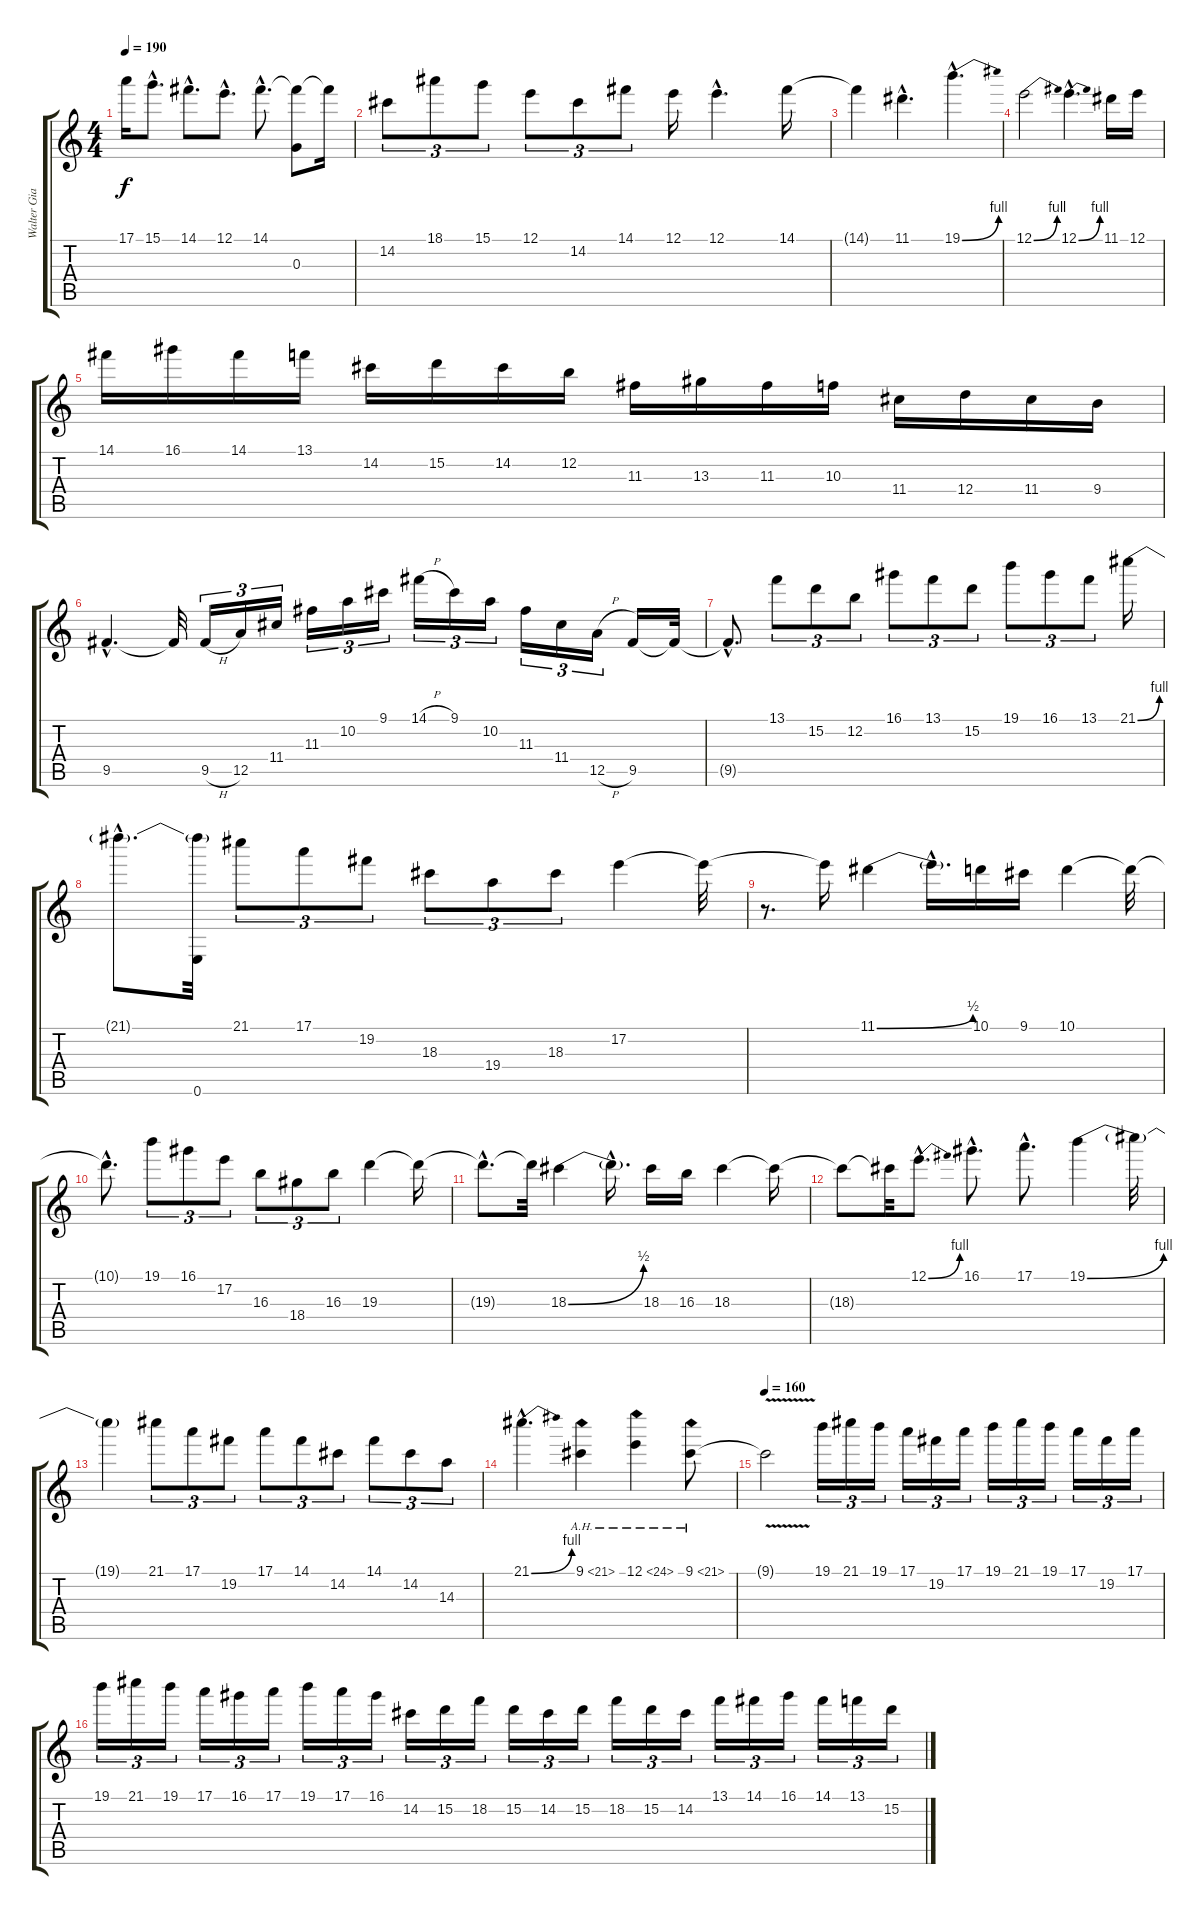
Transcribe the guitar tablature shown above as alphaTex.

\track ("Walter Giardino" "Walter Gia") {instrument overdrivenguitar}
\staff {score tabs}
\tuning (E4 B3 G3 D3 A2 E2) {hide}
\ts (4 4)
\tempo 190
\clef g2
\ks c
17.1{t}.16{dy f} 15.1{hac}.8{d} 14.1{hac}.8{d} 12.1{hac}.8{d} 14.1{hac}.8{d} (14.1{t} 0.3).8 14.1{t}.16 |
14.2.8{tu (3 2)} 18.1.8{tu (3 2)} 15.1.8{tu (3 2)} 12.1.8{tu (3 2)} 14.2.8{tu (3 2)} 14.1.8{tu (3 2)} 12.1.16 12.1{hac}.4{d} 14.1.16 |
14.1{t}.4 11.1{hac}.4{d} 19.1{be (bend 0 0 60 4) hac}.4{d} |
12.1{be (bend 0 0 60 4)}.2 12.1{be (bend 0 0 60 4) hac}.4{d} 11.1.16 12.1.16 |
14.1.16 16.1.16 14.1.16 13.1.16 14.2.16 15.2.16 14.2.16 12.2.16 11.3.16 13.3.16 11.3.16 10.3.16 11.4.16 12.4.16 11.4.16 9.4.16 |
9.5{hac}.4{d} 9.5{t}.32 9.5{h}.16{tu (3 2)} 12.5.16{tu (3 2)} 11.4.16{tu (3 2)} 11.3.16{tu (3 2)} 10.2.16{tu (3 2)} 9.1.16{tu (3 2)} 14.1{h}.16{tu (3 2)} 9.1.16{tu (3 2)} 10.2.16{tu (3 2)} 11.3.16{tu (3 2)} 11.4.16{tu (3 2)} 12.5{h}.16{tu (3 2)} 9.5.16 9.5{t}.32 |
9.5{hac t}.8{d} 13.1.8{tu (3 2)} 15.2.8{tu (3 2)} 12.2.8{tu (3 2)} 16.1.8{tu (3 2)} 13.1.8{tu (3 2)} 15.2.8{tu (3 2)} 19.1.8{tu (3 2)} 16.1.8{tu (3 2)} 13.1.8{tu (3 2)} 21.1{be (bend 0 0 60 4)}.16 |
21.1{hac t}.8{d} (21.1{t} 0.6).32 21.1.8{tu (3 2)} 17.1.8{tu (3 2)} 19.2.8{tu (3 2)} 18.3.8{tu (3 2)} 19.4.8{tu (3 2)} 18.3.8{tu (3 2)} 17.2.4 17.2{t}.32 |
r.8{d} 17.2{t}.16 11.1{be (bend 0 0 60 2)}.4 11.1{hac t}.16{d} 10.1.16 9.1.16 10.1.4 10.1{t}.32 |
10.1{hac t}.8{d} 19.1.8{tu (3 2)} 16.1.8{tu (3 2)} 17.2.8{tu (3 2)} 16.3.8{tu (3 2)} 18.4.8{tu (3 2)} 16.3.8{tu (3 2)} 19.3.4 19.3{t}.16 |
19.3{hac t}.8{d} 19.3{t}.32 18.3{be (bend 0 0 60 2)}.4 18.3{hac t}.16{d} 18.3.16 16.3.16 18.3.4 18.3{t}.16 |
18.3{t}.8 18.3{t}.32 12.1{be (bend 0 0 60 4) hac}.8{d} 16.1{hac}.8{d} 17.1{hac}.8{d} 19.1{be (bend 0 0 60 4)}.4 19.1{t}.32 |
19.1{t}.4 21.1.8{tu (3 2)} 17.1.8{tu (3 2)} 19.2.8{tu (3 2)} 17.1.8{tu (3 2)} 14.1.8{tu (3 2)} 14.2.8{tu (3 2)} 14.1.8{tu (3 2)} 14.2.8{tu (3 2)} 14.3.8{tu (3 2)} |
21.1{be (bend 0 0 60 4) hac}.4{d} 9.1{ah 12}.4 12.1{ah 12}.4 9.1{ah 12}.8 |
\tempo 160
9.1{v t}.2 19.1.16{tu (3 2)} 21.1.16{tu (3 2)} 19.1.16{tu (3 2)} 17.1.16{tu (3 2)} 19.2.16{tu (3 2)} 17.1.16{tu (3 2)} 19.1.16{tu (3 2)} 21.1.16{tu (3 2)} 19.1.16{tu (3 2)} 17.1.16{tu (3 2)} 19.2.16{tu (3 2)} 17.1.16{tu (3 2)} |
19.1.16{tu (3 2)} 21.1.16{tu (3 2)} 19.1.16{tu (3 2)} 17.1.16{tu (3 2)} 16.1.16{tu (3 2)} 17.1.16{tu (3 2)} 19.1.16{tu (3 2)} 17.1.16{tu (3 2)} 16.1.16{tu (3 2)} 14.2.16{tu (3 2)} 15.2.16{tu (3 2)} 18.2.16{tu (3 2)} 15.2.16{tu (3 2)} 14.2.16{tu (3 2)} 15.2.16{tu (3 2)} 18.2.16{tu (3 2)} 15.2.16{tu (3 2)} 14.2.16{tu (3 2)} 13.1.16{tu (3 2)} 14.1.16{tu (3 2)} 16.1.16{tu (3 2)} 14.1.16{tu (3 2)} 13.1.16{tu (3 2)} 15.2.16{tu (3 2)}
